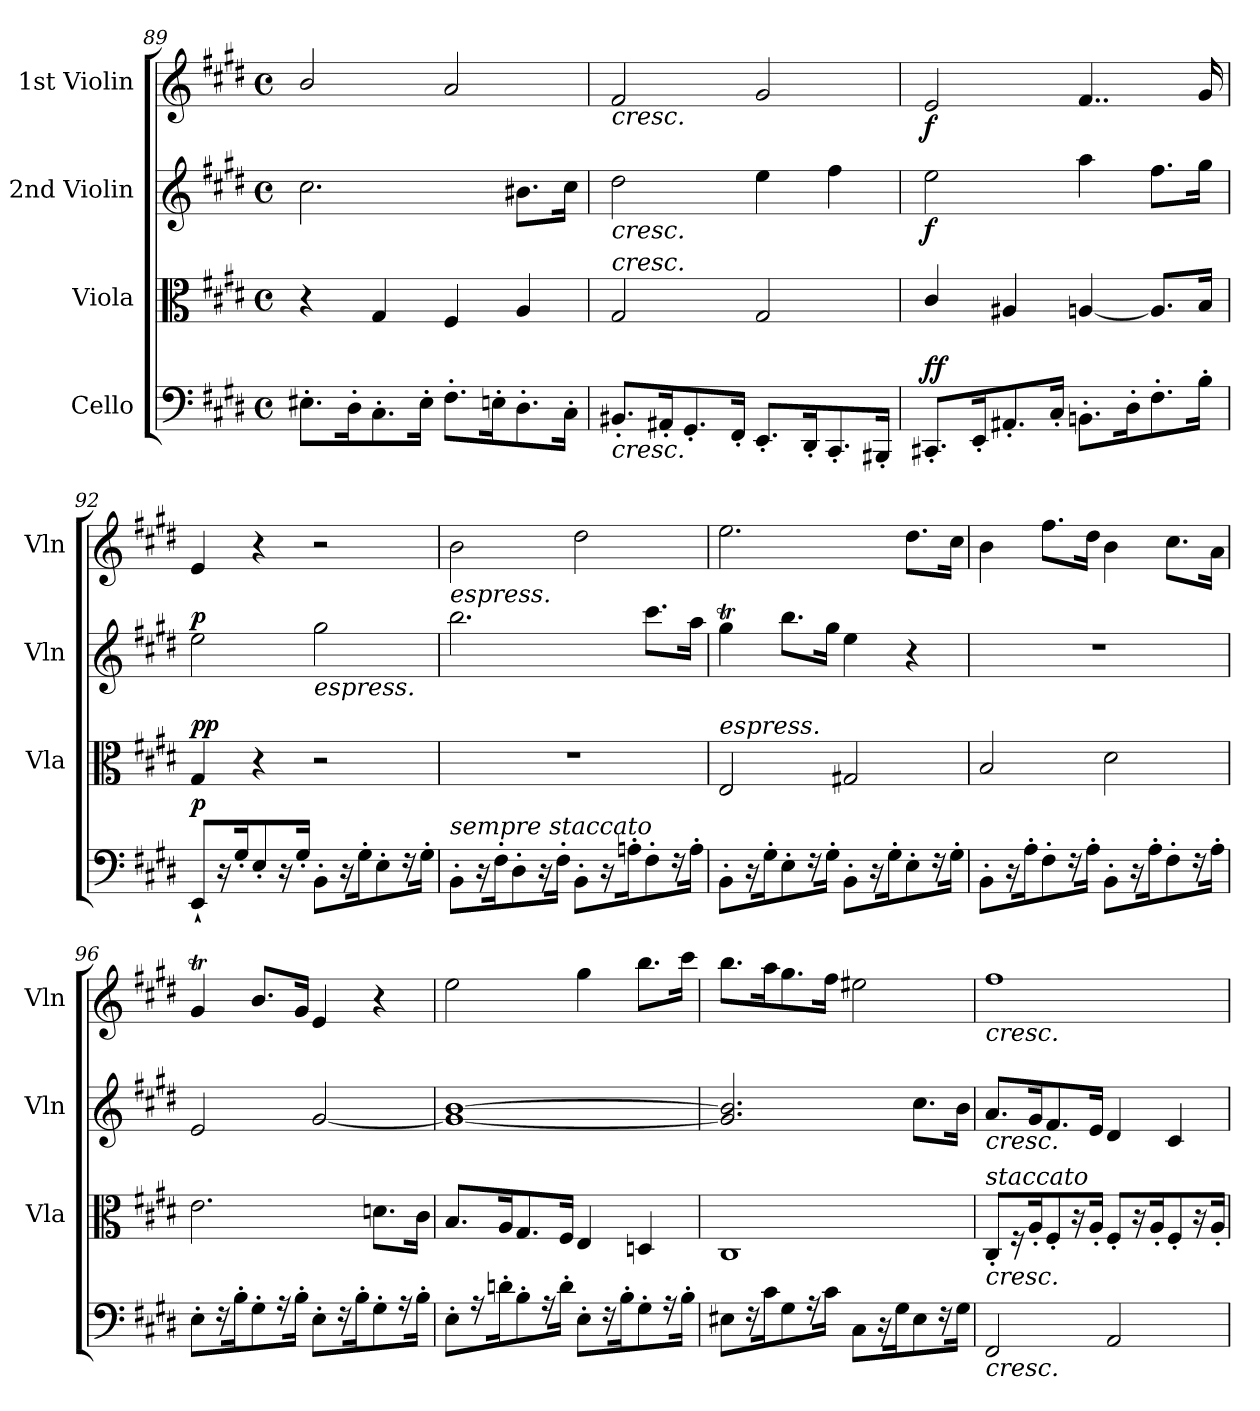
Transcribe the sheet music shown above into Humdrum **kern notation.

**kern	**dynam	**kern	**dynam	**kern	**dynam	**kern	**dynam
*part4	*part4	*part3	*part3	*part2	*part2	*part1	*part1
*staff4	*staff4	*staff3	*staff3	*staff2	*staff2	*staff1	*staff1
*I"Cello	*	*I"Viola	*	*I"2nd Violin	*	*I"1st Violin	*
*	*	*I'Vla	*	*I'Vln	*	*I'Vln	*
*clefF4	*	*clefC3	*	*clefG2	*	*clefG2	*
*k[f#c#g#d#]	*	*k[f#c#g#d#]	*	*k[f#c#g#d#]	*	*k[f#c#g#d#]	*
*M4/4	*	*M4/4	*	*M4/4	*	*M4/4	*
*met(c)	*	*met(c)	*	*met(c)	*	*met(c)	*
=89	=89	=89	=89	=89	=89	=89	=89
8.E#X'\L	.	4r	.	2.cc#\	.	2b/	.
16D#'\K	.	.	.	.	.	.	.
8.C#'\	.	4G#/	.	.	.	.	.
16E#'\Jk	.	.	.	.	.	.	.
8.F#'\L	.	4F#/	.	.	.	2a/	.
16En'\K	.	.	.	.	.	.	.
8.D#'\	.	4A/	.	8.b#X\L	.	.	.
16C#'\Jk	.	.	.	16cc#\Jk	.	.	.
=90	=90	=90	=90	=90	=90	=90	=90
!	!	!	!	!	!	!LO:TX:b:i:t=cresc.	!
!	!	!	!	!LO:TX:b:i:t=cresc.	!	!	!
!	!	!LO:TX:a:i:t=cresc.	!	!	!	!	!
!LO:TX:b:i:t=cresc.	!	!	!	!	!	!	!
8.BB#X'/L	.	2G#/	.	2dd#\	.	2f#/	.
16AA#X'/K	.	.	.	.	.	.	.
8.GG#'/	.	.	.	.	.	.	.
16FF#'/Jk	.	.	.	.	.	.	.
8.EE'/L	.	2G#/	.	4ee\	.	2g#/	.
16DD#'/K	.	.	.	.	.	.	.
8.CC#'/	.	.	.	4ff#\	.	.	.
16BBB#X'/Jk	.	.	.	.	.	.	.
=91	=91	=91	=91	=91	=91	=91	=91
!	!LO:DY:b	!	!	!	!	!	!
!	!LO:DY:n=1:a	!	!	!	!LO:DY:b	!	!LO:DY:b
8.CC#X'/L	f f	4c#/	.	2ee\	f	2e/	f
16EE'/K	.	.	.	.	.	.	.
8.AA#X'/	.	4A#X/	.	.	.	.	.
16C#'/Jk	.	.	.	.	.	.	.
8.BBn'\L	.	[4An/	.	4aa\	.	4..f#/	.
16D#'\K	.	.	.	.	.	.	.
8.F#'\	.	8.A/L]	.	8.ff#\L	.	.	.
16B'\Jk	.	16B/Jk	.	16gg#\Jk	.	16g#/	.
=92	=92	=92	=92	=92	=92	=92	=92
!	!LO:DY:a	!	!LO:DY:b	!	!	!	!
!	!	!	!LO:DY:n=1:a	!	!LO:DY:a	!	!
8EE''/L	p	4G#/	p p	2ee\	p	4e/	.
16r	.	.	.	.	.	.	.
16G#'/K	.	.	.	.	.	.	.
8E'/	.	4r	.	.	.	4r	.
16r	.	.	.	.	.	.	.
16G#'/Jk	.	.	.	.	.	.	.
!	!	!	!	!LO:TX:b:i:t=espress.	!	!	!
8BB'\L	.	2r	.	2gg#\	.	2r	.
16r	.	.	.	.	.	.	.
16G#'\K	.	.	.	.	.	.	.
8E'\	.	.	.	.	.	.	.
16r	.	.	.	.	.	.	.
16G#'\Jk	.	.	.	.	.	.	.
=93	=93	=93	=93	=93	=93	=93	=93
!	!	!	!	!	!	!LO:TX:b:i:t=espress.	!
!LO:TX:a:i:t=sempre staccato	!	!	!	!	!	!	!
8BB'\L	.	1r	.	2.bb\	.	2b\	.
16r	.	.	.	.	.	.	.
16F#'\K	.	.	.	.	.	.	.
8D#'\	.	.	.	.	.	.	.
16r	.	.	.	.	.	.	.
16F#'\Jk	.	.	.	.	.	.	.
8BB'\L	.	.	.	.	.	2dd#\	.
16r	.	.	.	.	.	.	.
16An'\K	.	.	.	.	.	.	.
8F#'\	.	.	.	8.ccc#\L	.	.	.
16r	.	.	.	.	.	.	.
16A'\Jk	.	.	.	16aa\Jk	.	.	.
=94	=94	=94	=94	=94	=94	=94	=94
!	!	!LO:TX:a:i:t=espress.	!	!	!	!	!
8BB'\L	.	2E/	.	4gg#t\	.	2.ee\	.
16r	.	.	.	.	.	.	.
16G#'\K	.	.	.	.	.	.	.
8E'\	.	.	.	8.bb\L	.	.	.
16r	.	.	.	.	.	.	.
16G#'\Jk	.	.	.	16gg#\Jk	.	.	.
8BB'\L	.	2G#X/	.	4ee\	.	.	.
16r	.	.	.	.	.	.	.
16G#'\K	.	.	.	.	.	.	.
8E'\	.	.	.	4r	.	8.dd#\L	.
16r	.	.	.	.	.	.	.
16G#'\Jk	.	.	.	.	.	16cc#\Jk	.
=95	=95	=95	=95	=95	=95	=95	=95
8BB'\L	.	2B/	.	1r	.	4b\	.
16r	.	.	.	.	.	.	.
16A'\K	.	.	.	.	.	.	.
8F#'\	.	.	.	.	.	8.ff#\L	.
16r	.	.	.	.	.	.	.
16A'\Jk	.	.	.	.	.	16dd#\Jk	.
8BB'\L	.	2d#\	.	.	.	4b\	.
16r	.	.	.	.	.	.	.
16A'\K	.	.	.	.	.	.	.
8F#'\	.	.	.	.	.	8.cc#\L	.
16r	.	.	.	.	.	.	.
16A'\Jk	.	.	.	.	.	16a\Jk	.
=96	=96	=96	=96	=96	=96	=96	=96
8E'\L	.	2.e\	.	2e/	.	4g#t/	.
16r	.	.	.	.	.	.	.
16B'\K	.	.	.	.	.	.	.
8G#'\	.	.	.	.	.	8.b/L	.
16r	.	.	.	.	.	.	.
16B'\Jk	.	.	.	.	.	16g#/Jk	.
8E'\L	.	.	.	[2g#/	.	4e/	.
16r	.	.	.	.	.	.	.
16B'\K	.	.	.	.	.	.	.
8G#'\	.	8.dn\L	.	.	.	4r	.
16r	.	.	.	.	.	.	.
16B'\Jk	.	16c#\Jk	.	.	.	.	.
=97	=97	=97	=97	=97	=97	=97	=97
8E'\L	.	8.B/L	.	1g#_ [1b	.	2ee\	.
16r	.	.	.	.	.	.	.
16dn'\K	.	16A/K	.	.	.	.	.
8B'\	.	8.G#/	.	.	.	.	.
16r	.	.	.	.	.	.	.
16d'\Jk	.	16F#/Jk	.	.	.	.	.
8E'\L	.	4E/	.	.	.	4gg#\	.
16r	.	.	.	.	.	.	.
16B'\K	.	.	.	.	.	.	.
8G#'\	.	4Dn/	.	.	.	8.bb\L	.
16r	.	.	.	.	.	.	.
16B'\Jk	.	.	.	.	.	16ccc#\Jk	.
=98	=98	=98	=98	=98	=98	=98	=98
8E#X\L	.	1C#	.	2.g#/] 2.b/]	.	8.bb\L	.
16r	.	.	.	.	.	.	.
16c#\K	.	.	.	.	.	16aa\K	.
8G#\	.	.	.	.	.	8.gg#\	.
16r	.	.	.	.	.	.	.
16c#\Jk	.	.	.	.	.	16ff#\Jk	.
8C#\L	.	.	.	.	.	2ee#X\	.
16r	.	.	.	.	.	.	.
16G#\K	.	.	.	.	.	.	.
8E#\	.	.	.	8.cc#\L	.	.	.
16r	.	.	.	.	.	.	.
16G#\Jk	.	.	.	16b\Jk	.	.	.
=99	=99	=99	=99	=99	=99	=99	=99
!	!	!	!	!	!	!LO:TX:b:i:t=cresc.	!
!	!	!	!	!LO:TX:b:i:t=cresc.	!	!	!
!	!	!LO:TX:a:i:t=staccato	!	!	!	!	!
!	!	!LO:TX:b:i:t=cresc.	!	!	!	!	!
!LO:TX:b:i:t=cresc.	!	!	!	!	!	!	!
2FF#/	.	8C#'/L	.	8.a/L	.	1ff#	.
.	.	16r	.	.	.	.	.
.	.	16A'/K	.	16g#/K	.	.	.
.	.	8F#'/	.	8.f#/	.	.	.
.	.	16r	.	.	.	.	.
.	.	16A'/Jk	.	16e/Jk	.	.	.
2AA/	.	8F#'/L	.	4d#/	.	.	.
.	.	16r	.	.	.	.	.
.	.	16A'/K	.	.	.	.	.
.	.	8F#'/	.	4c#/	.	.	.
.	.	16r	.	.	.	.	.
.	.	16A'/Jk	.	.	.	.	.
=	=	=	=	=	=	=	=
*-	*-	*-	*-	*-	*-	*-	*-
